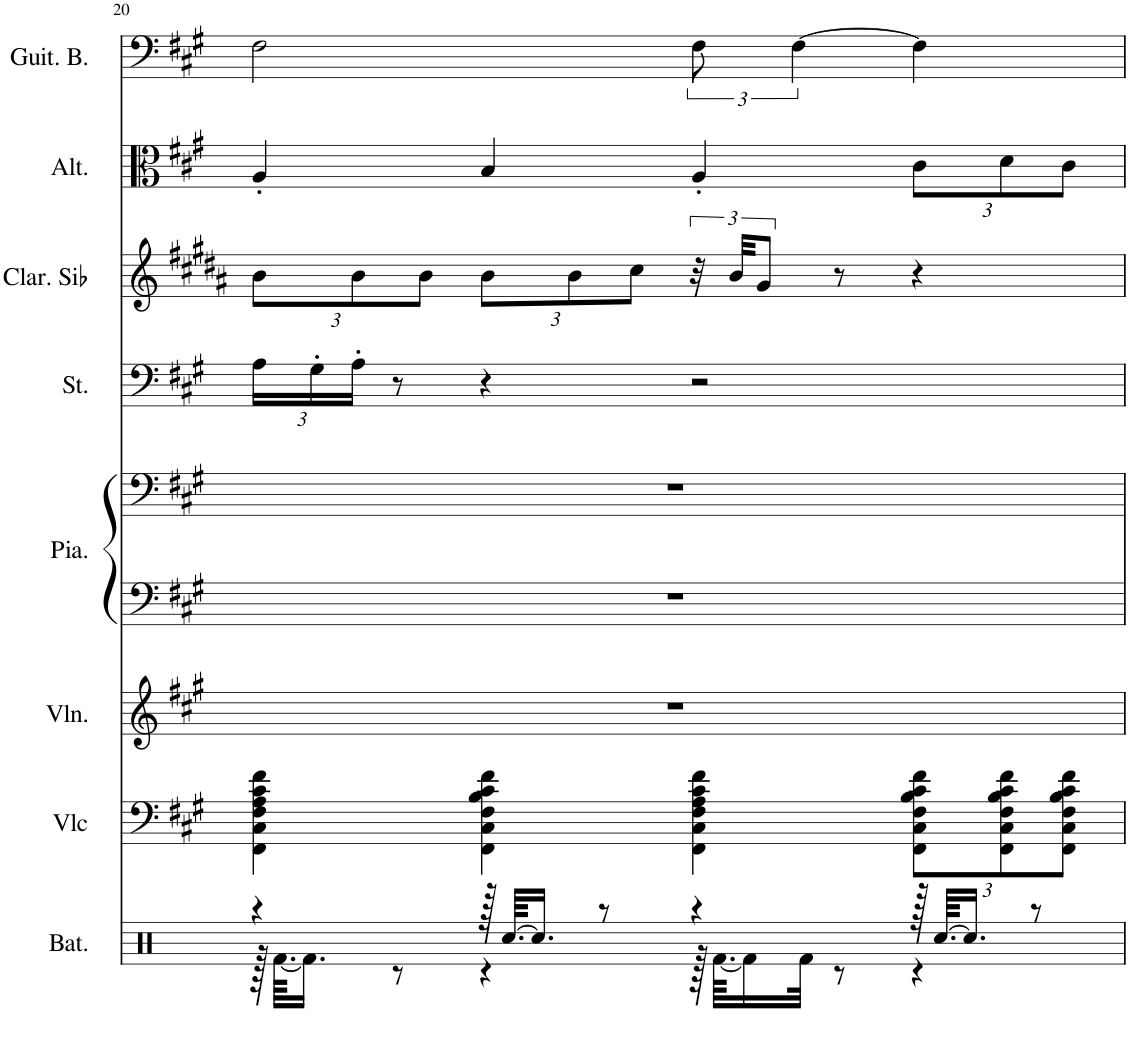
**kern	**kern	**kern	**kern	**kern	**kern	**kern	**kern	**kern
*part8	*part7	*part6	*part5	*part5	*part4	*part3	*part2	*part1
*staff9	*staff8	*staff7	*staff6	*staff5	*staff4	*staff3	*staff2	*staff1
*I"Batterie, Drums	*I"Violoncelle	*I"Violon	*I"Piano, Acoustic Grand Piano	*	*I"Cordes, String Ensemble 2	*I"Clarinette en Sib	*I"Alto	*I"Guitare basse
*I'Bat.	*I'Vlc	*I'Vln.	*I'Pia.	*	*I'St.	*I'Clar. Sib	*I'Alt.	*I'Guit. B.
!!LO:PB:g=z
*clefX	*clefF4	*clefG2	*clefF4	*clefF4	*clefG2	*clefG2	*clefC3	*clefF4
*	*	*	*	*	*	*Trd1c2	*	*Trd7c12
*k[]	*k[f#c#g#]	*k[f#c#g#]	*k[f#c#g#]	*k[f#c#g#]	*k[f#c#g#]	*k[f#c#g#d#a#]	*k[f#c#g#]	*k[f#c#g#]
*M4/4	*M4/4	*M4/4	*M4/4	*M4/4	*M4/4	*M4/4	*M4/4	*M4/4
=20	=20	=20	=20	=20	=20	=20	=20	=20
*^	*	*	*	*	*	*	*	*
*	*	*	*	*	*	*Xbrackettup	*Xbrackettup	*	*
4r	128r	4FF#\ 4C#\ 4F#\ 4A\ 4c#\ 4f#\	1r	1r	1r	24A\LL	12b\L	4A'/	2F#\
.	[64.Rf\KKLL	.	.	.	.	.	.	.	.
.	16.Rf\JJ]	.	.	.	.	.	.	.	.
.	.	.	.	.	.	24G#'\	.	.	.
.	.	.	.	.	.	24A'\JJ	12b\	.	.
.	8r	.	.	.	.	8r	.	.	.
.	.	.	.	.	.	.	12b\J	.	.
128r	4r	4FF#\ 4C#\ 4F#\ 4B\ 4c#\ 4f#\	.	.	.	4r	12b\L	4B/	.
[64.Rcc/KKLL	.	.	.	.	.	.	.	.	.
16.Rcc/JJ]	.	.	.	.	.	.	.	.	.
.	.	.	.	.	.	.	12b\	.	.
8r	.	.	.	.	.	.	.	.	.
.	.	.	.	.	.	.	12cc#\J	.	.
*	*	*	*	*	*	*	*brackettup	*	*
4r	128r	4FF#\ 4C#\ 4F#\ 4A\ 4c#\ 4f#\	.	.	.	2r	48r	4A'/	12F#\
.	[64.Rf\KKLL	.	.	.	.	.	.	.	.
.	.	.	.	.	.	.	48b/KKL	.	.
.	16Rf\]	.	.	.	.	.	.	.	.
.	.	.	.	.	.	.	12g#/J	.	.
.	.	.	.	.	.	.	.	.	[6F#\
.	32Rf\JJk	.	.	.	.	.	.	.	.
.	8r	.	.	.	.	.	8r	.	.
*	*	*Xbrackettup	*	*	*	*	*	*Xbrackettup	*
128r	4r	12FF#\ 12C#\ 12F#\ 12B\ 12c#\ 12f#\L	.	.	.	.	4r	12c#\L	4F#\]
[64.Rcc/KKLL	.	.	.	.	.	.	.	.	.
16.Rcc/JJ]	.	.	.	.	.	.	.	.	.
.	.	12FF#\ 12C#\ 12F#\ 12B\ 12c#\ 12f#\	.	.	.	.	.	12d\	.
8r	.	.	.	.	.	.	.	.	.
.	.	12FF#\ 12C#\ 12F#\ 12B\ 12c#\ 12f#\J	.	.	.	.	.	12c#\J	.
*v	*v	*	*	*	*	*	*	*	*
=	=	=	=	=	=	=	=	=
*-	*-	*-	*-	*-	*-	*-	*-	*-
